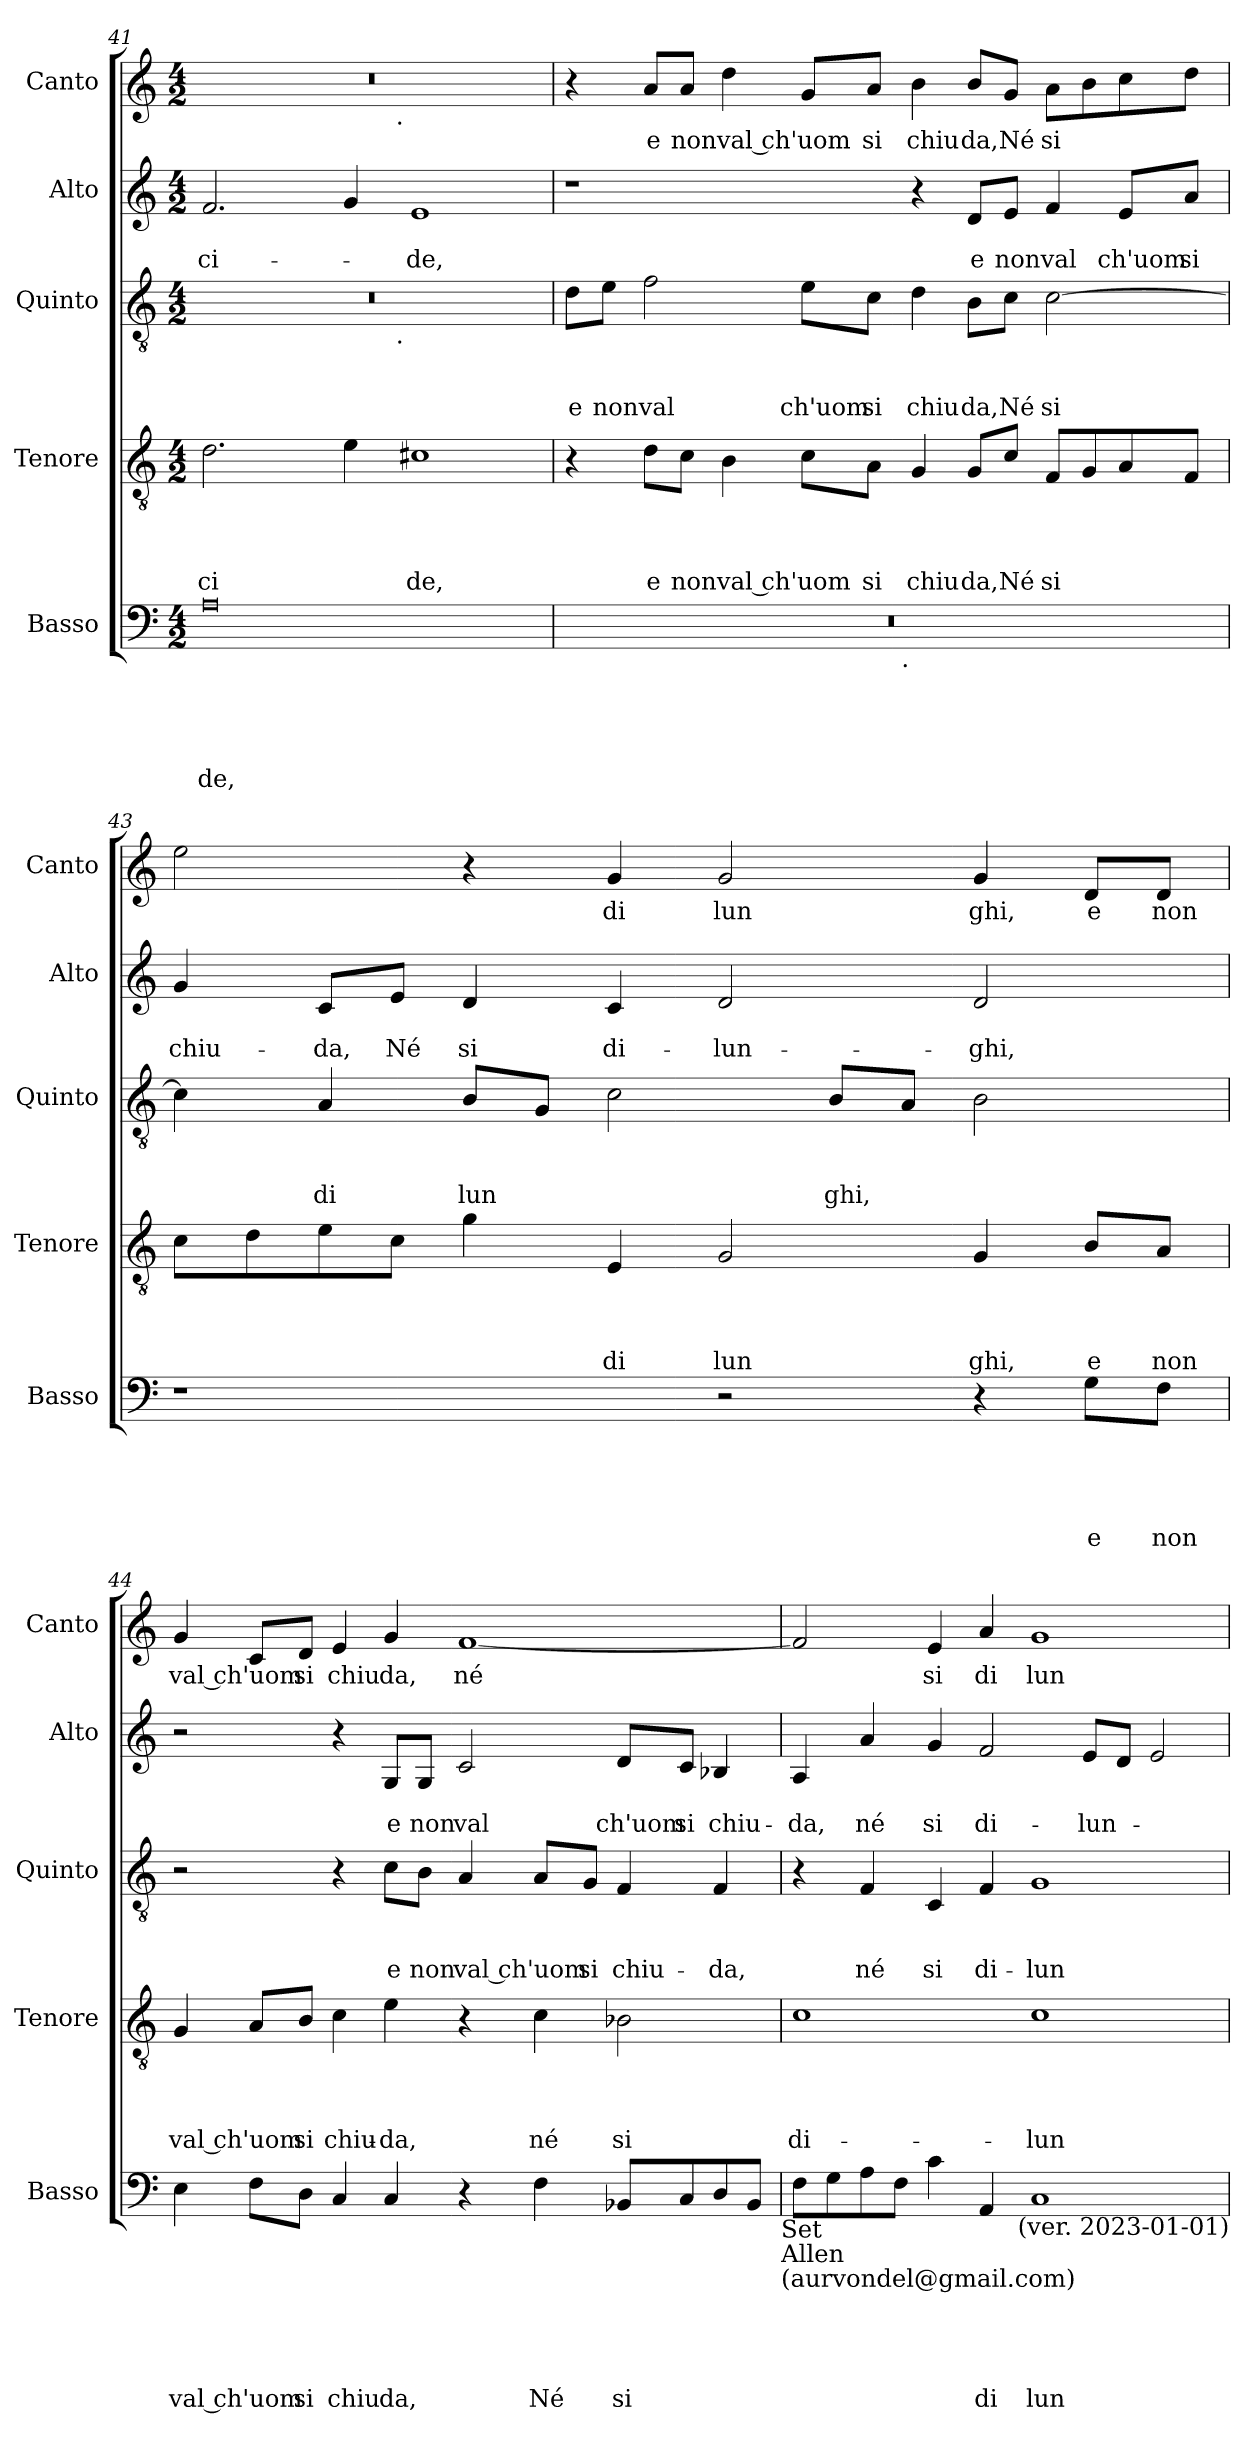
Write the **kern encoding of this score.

**kern	**text	**text	**text	**text	**text	**kern	**text	**text	**text	**text	**kern	**text	**text	**text	**kern	**text	**text	**kern	**text
*part5	*part5	*part5	*part5	*part5	*part5	*part4	*part4	*part4	*part4	*part4	*part3	*part3	*part3	*part3	*part2	*part2	*part2	*part1	*part1
*staff5	*staff5	*staff5	*staff5	*staff5	*staff5	*staff4	*staff4	*staff4	*staff4	*staff4	*staff3	*staff3	*staff3	*staff3	*staff2	*staff2	*staff2	*staff1	*staff1
*I"Basso	*	*	*	*	*	*I"Tenore	*	*	*	*	*I"Quinto	*	*	*	*I"Alto	*	*	*I"Canto	*
*I'Basso	*	*	*	*	*	*I'Tenore	*	*	*	*	*I'Quinto	*	*	*	*I'Alto	*	*	*I'Canto	*
!!LO:LB:g=z
*clefF4	*	*	*	*	*	*clefGv2	*	*	*	*	*clefGv2	*	*	*	*clefG2	*	*	*clefG2	*
*k[]	*	*	*	*	*	*k[]	*	*	*	*	*k[]	*	*	*	*k[]	*	*	*k[]	*
*C:	*	*	*	*	*	*C:	*	*	*	*	*C:	*	*	*	*C:	*	*	*C:	*
*M4/2	*	*	*	*	*	*M4/2	*	*	*	*	*M4/2	*	*	*	*M4/2	*	*	*M4/2	*
=41	=41	=41	=41	=41	=41	=41	=41	=41	=41	=41	=41	=41	=41	=41	=41	=41	=41	=41	=41
!	!	!	!	!	!LO:LY:b	!	!	!	!	!LO:LY:b	!	!	!	!	!	!	!LO:LY:b	!	!
*	*	*	*	*	*	*	*	*	*	*	*^	*	*	*	*	*	*	*^	*
0A	.	.	.	.	de,	2.d\	.	.	.	-ci	0r	2ryy	.	.	.	2.f/	.	-ci-	0r	2ryy	.
.	.	.	.	.	.	.	.	.	.	.	.	4...ryy	.	.	.	.	.	.	.	4...ryy	.
.	.	.	.	.	.	4e\	.	.	.	.	.	.	.	.	.	4g/	.	.	.	.	.
!	!	!	!	!	!	!	!	!	!	!	!	!	!	!	!	!	!	!	!	!LO:TX:b:t=.	!
!	!	!	!	!	!	!	!	!	!	!	!	!LO:TX:b:t=.	!	!	!	!	!	!	!	!	!
.	.	.	.	.	.	.	.	.	.	.	.	1ryy	.	.	.	.	.	.	.	1ryy	.
!	!	!	!	!	!	!	!	!	!	!LO:LY:b	!	!	!	!	!	!	!	!LO:LY:b	!	!	!
.	.	.	.	.	.	1c#X	.	.	.	de,	.	.	.	.	.	1e	.	-de,	.	.	.
.	.	.	.	.	.	.	.	.	.	.	.	32ryy	.	.	.	.	.	.	.	32ryy	.
=42	=42	=42	=42	=42	=42	=42	=42	=42	=42	=42	=42	=42	=42	=42	=42	=42	=42	=42	=42	=42	=42
!	!	!	!	!	!	!	!	!	!	!	!	!	!	!	!LO:LY:b	!	!	!	!	!	!
*^	*	*	*	*	*	*	*	*	*	*	*v	*v	*	*	*	*	*	*	*v	*v	*
0r	2ryy	.	.	.	.	.	4r	.	.	.	.	8d\L	.	.	e	1r	.	.	4r	.
!	!	!	!	!	!	!	!	!	!	!	!	!	!	!	!LO:LY:b	!	!	!	!	!
.	.	.	.	.	.	.	.	.	.	.	.	8e\J	.	.	non	.	.	.	.	.
!	!	!	!	!	!	!	!	!	!	!	!LO:LY:b	!	!	!	!LO:LY:b	!	!	!	!	!LO:LY:b
.	.	.	.	.	.	.	8d\L	.	.	.	e	2f\	.	.	val	.	.	.	8a/L	e
!	!	!	!	!	!	!	!	!	!	!	!LO:LY:b	!	!	!	!	!	!	!	!	!LO:LY:b
.	.	.	.	.	.	.	8c\J	.	.	.	non	.	.	.	.	.	.	.	8a/J	non
!	!	!	!	!	!	!	!	!	!	!	!LO:LY:b	!	!	!	!	!	!	!	!	!LO:LY:b
.	4ryy	.	.	.	.	.	4B\	.	.	.	val ch'uom	.	.	.	.	.	.	.	4dd\	val ch'uom
!	!	!	!	!	!	!	!	!	!	!	!	!	!	!	!LO:LY:b	!	!	!	!	!
.	8...ryy	.	.	.	.	.	8c\L	.	.	.	.	8e\L	.	.	ch'uom	.	.	.	8g/L	.
!	!	!	!	!	!	!	!	!	!	!	!LO:LY:b	!	!	!	!LO:LY:b	!	!	!	!	!LO:LY:b
.	.	.	.	.	.	.	8A\J	.	.	.	si	8c\J	.	.	si	.	.	.	8a/J	si
!	!LO:TX:b:t=.	!	!	!	!	!	!	!	!	!	!	!	!	!	!	!	!	!	!	!
.	1ryy	.	.	.	.	.	.	.	.	.	.	.	.	.	.	.	.	.	.	.
!	!	!	!	!	!	!	!	!	!	!	!LO:LY:b	!	!	!	!LO:LY:b	!	!	!	!	!LO:LY:b
.	.	.	.	.	.	.	4G/	.	.	.	chiu	4d\	.	.	chiu	4r	.	.	4b\	chiu
!	!	!	!	!	!	!	!	!	!	!	!LO:LY:b	!	!	!	!LO:LY:b	!	!	!LO:LY:b	!	!LO:LY:b
.	.	.	.	.	.	.	8G/L	.	.	.	da,	8B\L	.	.	da,	8d/L	.	e	8b/L	da,
!	!	!	!	!	!	!	!	!	!	!	!LO:LY:b	!	!	!	!LO:LY:b	!	!	!LO:LY:b	!	!LO:LY:b
.	.	.	.	.	.	.	8c/J	.	.	.	Né	8c\J	.	.	Né	8e/J	.	non	8g/J	Né
!	!	!	!	!	!	!	!	!	!	!	!LO:LY:b	!	!	!	!LO:LY:b	!	!	!LO:LY:b	!	!LO:LY:b
.	.	.	.	.	.	.	8F/L	.	.	.	si	[>2c\	.	.	si	4f/	.	val	8a\L	si
.	.	.	.	.	.	.	8G/	.	.	.	.	.	.	.	.	.	.	.	8b\	.
!	!	!	!	!	!	!	!	!	!	!	!	!	!	!	!	!	!	!LO:LY:b	!	!
.	.	.	.	.	.	.	8A/	.	.	.	.	.	.	.	.	8e/L	.	ch'uom	8cc\	.
!	!	!	!	!	!	!	!	!	!	!	!	!	!	!	!	!	!	!LO:LY:b	!	!
.	.	.	.	.	.	.	8F/J	.	.	.	.	.	.	.	.	8a/J	.	si	8dd\J	.
.	64ryy	.	.	.	.	.	.	.	.	.	.	.	.	.	.	.	.	.	.	.
=43	=43	=43	=43	=43	=43	=43	=43	=43	=43	=43	=43	=43	=43	=43	=43	=43	=43	=43	=43	=43
!	!	!	!	!	!	!	!	!	!	!	!	!	!	!	!	!	!	!LO:LY:b	!	!
*v	*v	*	*	*	*	*	*	*	*	*	*	*	*	*	*	*	*	*	*	*
1r	.	.	.	.	.	8c\L	.	.	.	.	4c\]	.	.	.	4g/	.	chiu-	2ee\	.
.	.	.	.	.	.	8d\	.	.	.	.	.	.	.	.	.	.	.	.	.
!	!	!	!	!	!	!	!	!	!	!	!	!	!	!LO:LY:b	!	!	!LO:LY:b	!	!
.	.	.	.	.	.	8e\	.	.	.	.	4A/	.	.	di	8c/L	.	-da,	.	.
!	!	!	!	!	!	!	!	!	!	!	!	!	!	!	!	!	!LO:LY:b	!	!
.	.	.	.	.	.	8c\J	.	.	.	.	.	.	.	.	8e/J	.	Né	.	.
!	!	!	!	!	!	!	!	!	!	!	!	!	!	!LO:LY:b	!	!	!LO:LY:b	!	!
.	.	.	.	.	.	4g\	.	.	.	.	8B/L	.	.	lun	4d/	.	si	4r	.
.	.	.	.	.	.	.	.	.	.	.	8G/J	.	.	.	.	.	.	.	.
!	!	!	!	!	!	!	!	!	!	!LO:LY:b	!	!	!	!	!	!	!LO:LY:b	!	!LO:LY:b
.	.	.	.	.	.	4E/	.	.	.	di	2c\	.	.	.	4c/	.	di-	4g/	di
!	!	!	!	!	!	!	!	!	!	!LO:LY:b	!	!	!	!	!	!	!LO:LY:b	!	!LO:LY:b
2r	.	.	.	.	.	2G/	.	.	.	lun	.	.	.	.	2d/	.	-lun-	2g/	lun
!	!	!	!	!	!	!	!	!	!	!	!	!	!	!LO:LY:b	!	!	!	!	!
.	.	.	.	.	.	.	.	.	.	.	8B/L	.	.	ghi,	.	.	.	.	.
.	.	.	.	.	.	.	.	.	.	.	8A/J	.	.	.	.	.	.	.	.
!	!	!	!	!	!	!	!	!	!	!LO:LY:b	!	!	!	!	!	!	!LO:LY:b	!	!LO:LY:b
4r	.	.	.	.	.	4G/	.	.	.	ghi,	2B\	.	.	.	2d/	.	-ghi,	4g/	ghi,
!	!	!	!	!	!LO:LY:b	!	!	!	!	!LO:LY:b	!	!	!	!	!	!	!	!	!LO:LY:b
8G\L	.	.	.	.	e	8B/L	.	.	.	e	.	.	.	.	.	.	.	8d/L	e
!	!	!	!	!	!LO:LY:b	!	!	!	!	!LO:LY:b	!	!	!	!	!	!	!	!	!LO:LY:b
8F\J	.	.	.	.	non	8A/J	.	.	.	non	.	.	.	.	.	.	.	8d/J	non
!!LO:LB:g=z
=44	=44	=44	=44	=44	=44	=44	=44	=44	=44	=44	=44	=44	=44	=44	=44	=44	=44	=44	=44
!	!	!	!	!	!LO:LY:b	!	!	!	!	!LO:LY:b	!	!	!	!	!	!	!	!	!LO:LY:b
4E\	.	.	.	.	val ch'uom	4G/	.	.	.	val ch'uom	2r	.	.	.	2r	.	.	4g/	val ch'uom
8F\L	.	.	.	.	.	8A/L	.	.	.	.	.	.	.	.	.	.	.	8c/L	.
!	!	!	!	!	!LO:LY:b	!	!	!	!	!LO:LY:b	!	!	!	!	!	!	!	!	!LO:LY:b
8D\J	.	.	.	.	si	8B/J	.	.	.	si	.	.	.	.	.	.	.	8d/J	si
!	!	!	!	!	!LO:LY:b	!	!	!	!	!LO:LY:b	!	!	!	!	!	!	!	!	!LO:LY:b
4C/	.	.	.	.	chiu	4c\	.	.	.	chiu-	4r	.	.	.	4r	.	.	4e/	chiu
!	!	!	!	!	!LO:LY:b	!	!	!	!	!LO:LY:b	!	!	!	!LO:LY:b	!	!	!LO:LY:b	!	!LO:LY:b
4C/	.	.	.	.	da,	4e\	.	.	.	-da,	8c\L	.	.	e	8G/L	.	e	4g/	da,
!	!	!	!	!	!	!	!	!	!	!	!	!	!	!LO:LY:b	!	!	!LO:LY:b	!	!
.	.	.	.	.	.	.	.	.	.	.	8B\J	.	.	non	8G/J	.	non	.	.
!	!	!	!	!	!	!	!	!	!	!	!	!	!	!LO:LY:b	!	!	!LO:LY:b	!	!LO:LY:b
4r	.	.	.	.	.	4r	.	.	.	.	4A/	.	.	val ch'uom	2c/	.	val	[<1f	né
!	!	!	!	!	!LO:LY:b	!	!	!	!	!LO:LY:b	!	!	!	!	!	!	!	!	!
4F\	.	.	.	.	Né	4c\	.	.	.	né	8A/L	.	.	.	.	.	.	.	.
!	!	!	!	!	!	!	!	!	!	!	!	!	!	!LO:LY:b	!	!	!	!	!
.	.	.	.	.	.	.	.	.	.	.	8G/J	.	.	si	.	.	.	.	.
!	!	!	!	!	!LO:LY:b	!	!	!	!	!LO:LY:b	!	!	!	!LO:LY:b	!	!	!LO:LY:b	!	!
8BB-X/L	.	.	.	.	si	2B-X\	.	.	.	si	4F/	.	.	chiu-	8d/L	.	ch'uom	.	.
!	!	!	!	!	!	!	!	!	!	!	!	!	!	!	!	!	!LO:LY:b	!	!
8C/	.	.	.	.	.	.	.	.	.	.	.	.	.	.	8c/J	.	si	.	.
!	!	!	!	!	!	!	!	!	!	!	!	!	!	!LO:LY:b	!	!	!LO:LY:b	!	!
8D/	.	.	.	.	.	.	.	.	.	.	4F/	.	.	-da,	4B-X/	.	chiu-	.	.
8BB-/J	.	.	.	.	.	.	.	.	.	.	.	.	.	.	.	.	.	.	.
!LO:TX:b:t=Set	!	!	!	!	!	!	!	!	!	!	!	!	!	!	!	!	!	!	!
!LO:TX:b:t=Allen	!	!	!	!	!	!	!	!	!	!	!	!	!	!	!	!	!	!	!
!LO:TX:b:t=(aurvondel@gmail.com)	!	!	!	!	!	!	!	!	!	!	!	!	!	!	!	!	!	!	!
=45	=45	=45	=45	=45	=45	=45	=45	=45	=45	=45	=45	=45	=45	=45	=45	=45	=45	=45	=45
!	!	!	!	!	!	!	!	!	!	!LO:LY:b	!	!	!	!	!	!	!LO:LY:b	!	!
8F\L	.	.	.	.	.	1c	.	.	.	di-	4r	.	.	.	4A/	.	-da,	2f/]	.
8G\	.	.	.	.	.	.	.	.	.	.	.	.	.	.	.	.	.	.	.
!	!	!	!	!	!	!	!	!	!	!	!	!	!	!LO:LY:b	!	!	!LO:LY:b	!	!
8A\	.	.	.	.	.	.	.	.	.	.	4F/	.	.	né	4a/	.	né	.	.
8F\J	.	.	.	.	.	.	.	.	.	.	.	.	.	.	.	.	.	.	.
!	!	!	!	!	!	!	!	!	!	!	!	!	!	!LO:LY:b	!	!	!LO:LY:b	!	!LO:LY:b
4c\	.	.	.	.	.	.	.	.	.	.	4C/	.	.	si	4g/	.	si	4e/	si
!	!	!	!	!	!LO:LY:b	!	!	!	!	!	!	!	!	!LO:LY:b	!	!	!LO:LY:b	!	!LO:LY:b
4AA/	.	.	.	.	di	.	.	.	.	.	4F/	.	.	di-	2f/	.	di-	4a/	di
!	!	!	!	!	!LO:LY:b	!	!	!	!	!LO:LY:b	!	!	!	!LO:LY:b	!	!	!	!	!LO:LY:b
1C	.	.	.	.	lun	1c	.	.	.	-lun-	1G	.	.	-lun-	.	.	.	1g	lun
!	!	!	!	!	!	!	!	!	!	!	!	!	!	!	!	!	!LO:LY:b	!	!
.	.	.	.	.	.	.	.	.	.	.	.	.	.	.	8e/L	.	-lun-	.	.
.	.	.	.	.	.	.	.	.	.	.	.	.	.	.	8d/J	.	.	.	.
.	.	.	.	.	.	.	.	.	.	.	.	.	.	.	2e/	.	.	.	.
!LO:TX:b:t=(ver. 2023-01-01)	!	!	!	!	!	!	!	!	!	!	!	!	!	!	!	!	!	!	!
=	=	=	=	=	=	=	=	=	=	=	=	=	=	=	=	=	=	=	=
*-	*-	*-	*-	*-	*-	*-	*-	*-	*-	*-	*-	*-	*-	*-	*-	*-	*-	*-	*-
